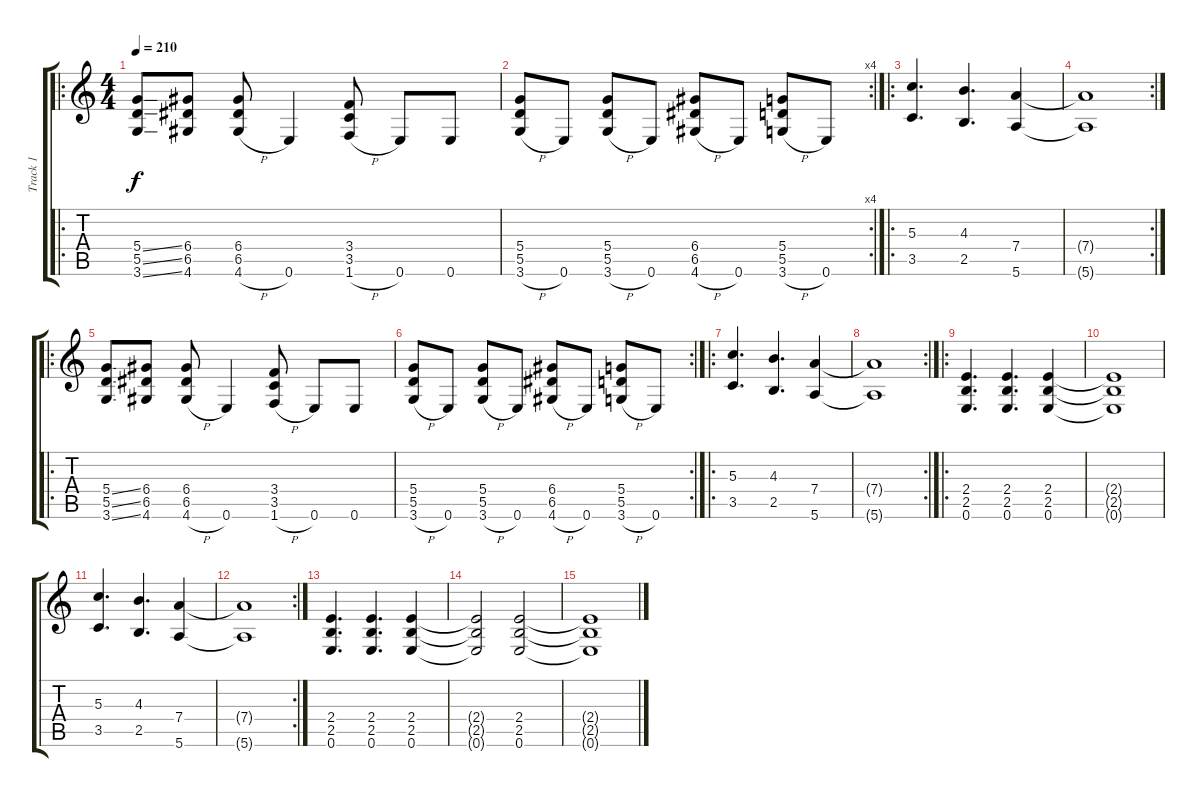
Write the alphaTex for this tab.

\track ("Track 1" "Track 1") {instrument overdrivenguitar}
\staff {score tabs}
\tuning (E4 B3 G3 D3 A2 E2) {hide}
\ro
\ts (4 4)
\tempo 210
\clef g2
\ks c
(5.4{ss} 5.5{ss} 3.6{ss}).8{dy f} (6.4 6.5 4.6).8 (6.4 6.5 4.6{h}).8 0.6.4 (3.4 3.5 1.6{h}).8 0.6.8 0.6.8 |
\rc 4
(5.4 5.5 3.6{h}).8 0.6.8 (5.4 5.5 3.6{h}).8 0.6.8 (6.4 6.5 4.6{h}).8 0.6.8 (5.4 5.5 3.6{h}).8 0.6.8 |
\ro
(5.3 3.5).4{d} (4.3 2.5).4{d} (7.4 5.6).4 |
\rc 2
(7.4{t} 5.6{t}).1 |
\ro
(5.4{ss} 5.5{ss} 3.6{ss}).8 (6.4 6.5 4.6).8 (6.4 6.5 4.6{h}).8 0.6.4 (3.4 3.5 1.6{h}).8 0.6.8 0.6.8 |
\rc 2
(5.4 5.5 3.6{h}).8 0.6.8 (5.4 5.5 3.6{h}).8 0.6.8 (6.4 6.5 4.6{h}).8 0.6.8 (5.4 5.5 3.6{h}).8 0.6.8 |
\ro
(5.3 3.5).4{d} (4.3 2.5).4{d} (7.4 5.6).4 |
\rc 2
(7.4{t} 5.6{t}).1 |
\ro
(2.4 2.5 0.6).4{d} (2.4 2.5 0.6).4{d} (2.4 2.5 0.6).4 |
(2.4{t} 2.5{t} 0.6{t}).1 |
(5.3 3.5).4{d} (4.3 2.5).4{d} (7.4 5.6).4 |
\rc 2
(7.4{t} 5.6{t}).1 |
(2.4 2.5 0.6).4{d} (2.4 2.5 0.6).4{d} (2.4 2.5 0.6).4 |
(2.4{t} 2.5{t} 0.6{t}).2 (2.4 2.5 0.6).2 |
(2.4{t} 2.5{t} 0.6{t}).1
